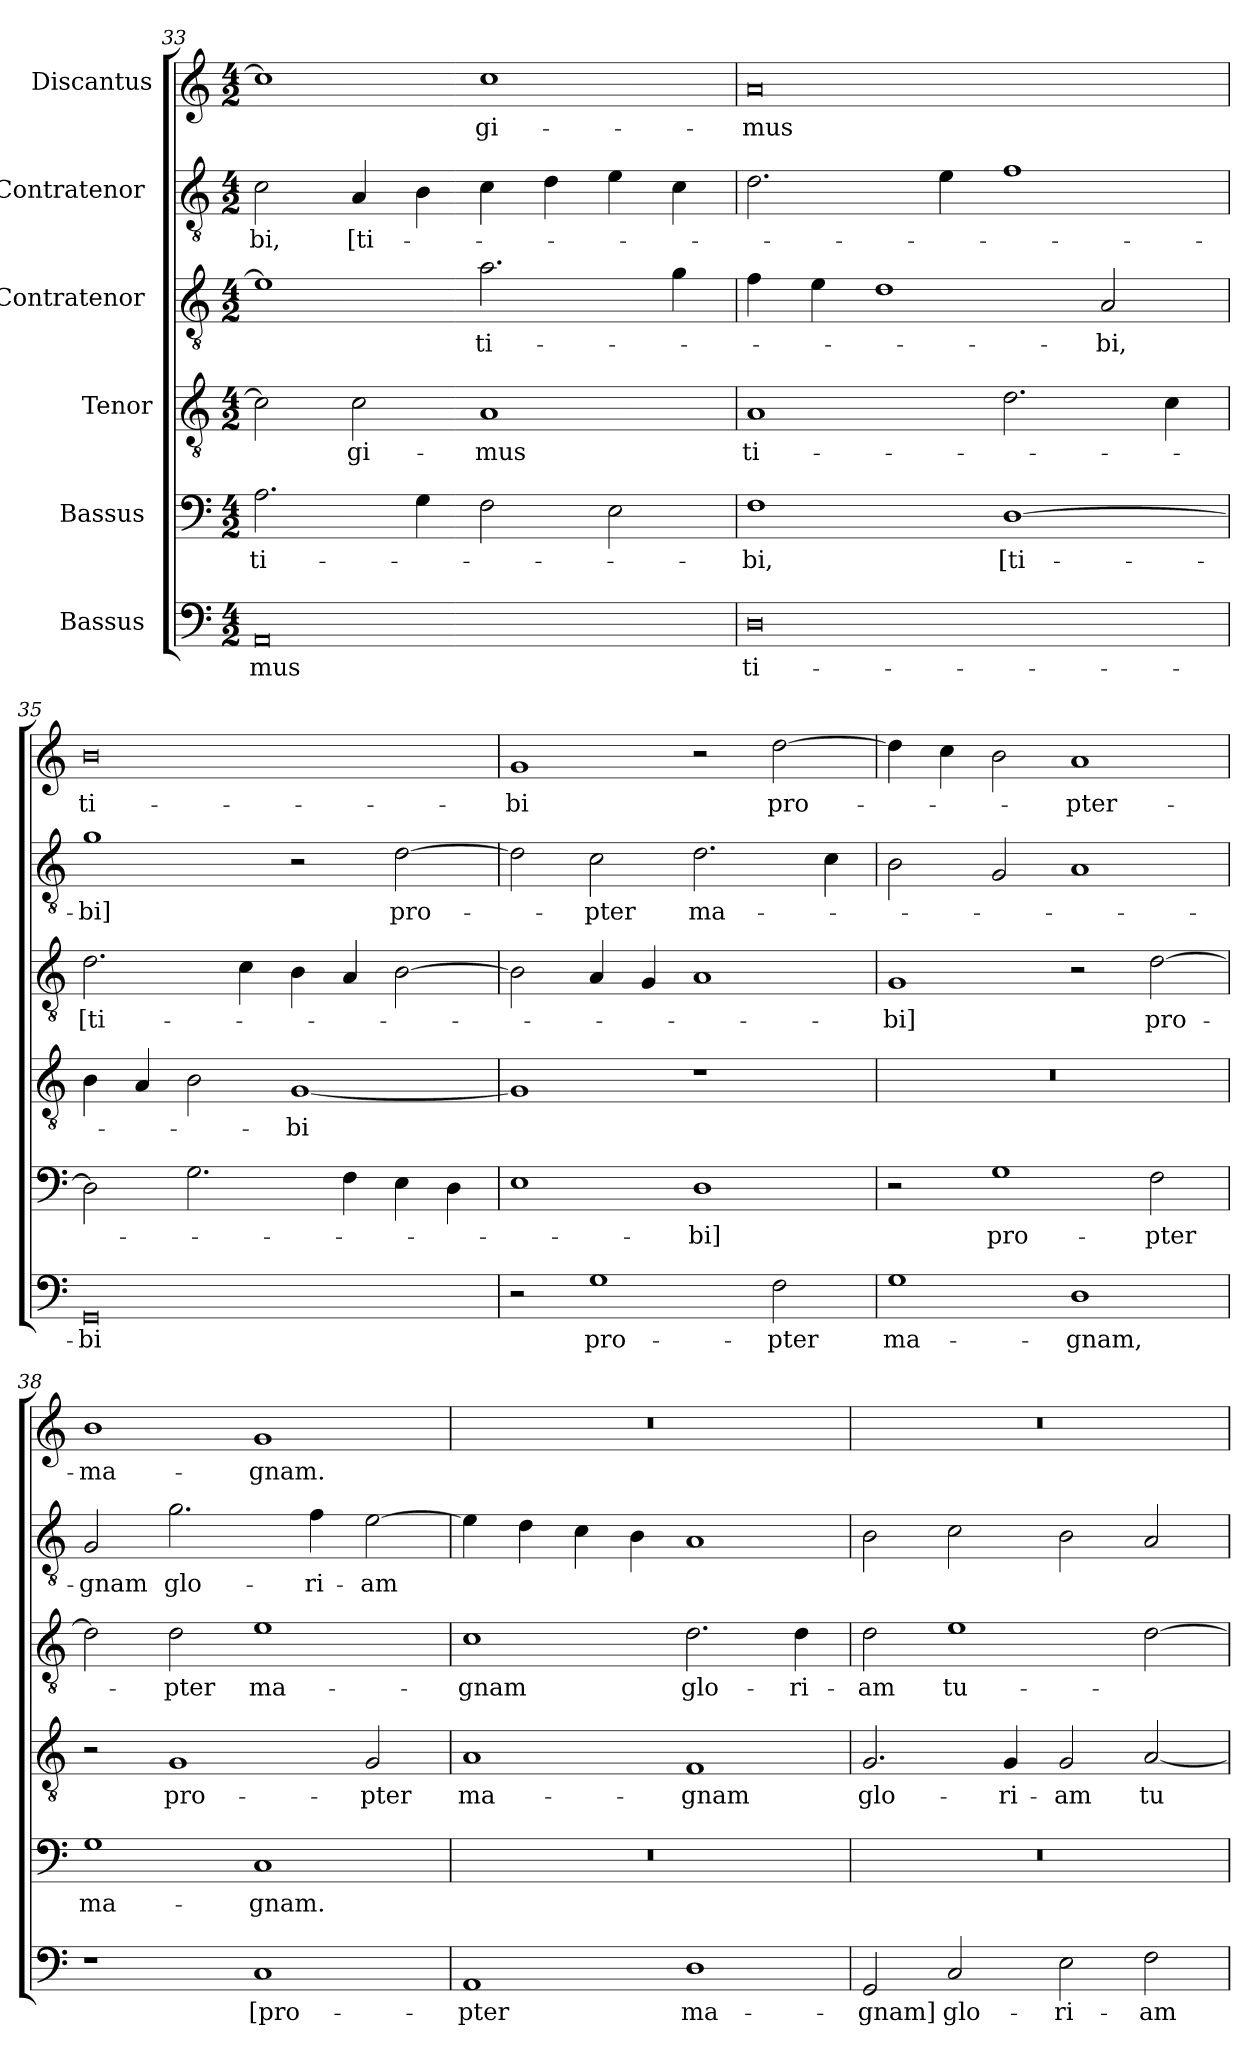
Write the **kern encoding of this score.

**kern	**text	**kern	**text	**kern	**text	**kern	**text	**kern	**text	**kern	**text
*part6	*part6	*part5	*part5	*part4	*part4	*part3	*part3	*part2	*part2	*part1	*part1
*staff6	*staff6	*staff5	*staff5	*staff4	*staff4	*staff3	*staff3	*staff2	*staff2	*staff1	*staff1
*I"Bassus [2]	*	*I"Bassus [1]	*	*I"Tenor	*	*I"Contratenor [2]	*	*I"Contratenor [1]	*	*I"Discantus	*
*clefF4	*	*clefF4	*	*clefGv2	*	*clefGv2	*	*clefGv2	*	*clefG2	*
*k[]	*	*k[]	*	*k[]	*	*k[]	*	*k[]	*	*k[]	*
*M4/2	*	*M4/2	*	*M4/2	*	*M4/2	*	*M4/2	*	*M4/2	*
=33	=33	=33	=33	=33	=33	=33	=33	=33	=33	=33	=33
0AA/	-mus	2.A\	ti-	2c\]	.	1e\]	.	2c\	-bi,	1cc\]	.
.	.	.	.	2c\	-gi-	.	.	4A/	[ti-	.	.
.	.	4G\	.	.	.	.	.	4B\	.	.	.
.	.	2F\	.	1A/	-mus	2.a\	ti-	4c\	.	1cc\	-gi-
.	.	.	.	.	.	.	.	4d\	.	.	.
.	.	2E\	.	.	.	.	.	4e\	.	.	.
.	.	.	.	.	.	4g\	.	4c\	.	.	.
=34	=34	=34	=34	=34	=34	=34	=34	=34	=34	=34	=34
0D\	ti-	1F\	-bi,	1A/	ti-	4f\	.	2.d\	.	0a/	-mus
.	.	.	.	.	.	4e\	.	.	.	.	.
.	.	.	.	.	.	1d\	.	.	.	.	.
.	.	.	.	.	.	.	.	4e\	.	.	.
.	.	[1D\	[ti-	2.d\	.	.	.	1f\	.	.	.
.	.	.	.	.	.	2A/	-bi,	.	.	.	.
.	.	.	.	4c\	.	.	.	.	.	.	.
=35	=35	=35	=35	=35	=35	=35	=35	=35	=35	=35	=35
0GG/	-bi	2D\]	.	4B\	.	2.d\	[ti-	1g\	-bi]	0b\	ti-
.	.	.	.	4A/	.	.	.	.	.	.	.
.	.	2.G\	.	2B\	.	.	.	.	.	.	.
.	.	.	.	.	.	4c\	.	.	.	.	.
.	.	.	.	[1G/	-bi	4B\	.	2r	.	.	.
.	.	4F\	.	.	.	4A/	.	.	.	.	.
.	.	4E\	.	.	.	[2B\	.	[2d\	pro-	.	.
.	.	4D\	.	.	.	.	.	.	.	.	.
=36	=36	=36	=36	=36	=36	=36	=36	=36	=36	=36	=36
2r	.	1E\	.	1G/]	.	2B\]	.	2d\]	.	1g/	-bi
1G\	pro-	.	.	.	.	4A/	.	2c\	-pter	.	.
.	.	.	.	.	.	4G/	.	.	.	.	.
.	.	1D\	-bi]	1r	.	1A/	.	2.d\	ma-	2r	.
2F\	-pter	.	.	.	.	.	.	.	.	[2dd\	pro-
.	.	.	.	.	.	.	.	4c\	.	.	.
=37	=37	=37	=37	=37	=37	=37	=37	=37	=37	=37	=37
1G\	ma-	2r	.	0r	.	1G/	-bi]	2B\	.	4dd\]	.
.	.	.	.	.	.	.	.	.	.	4cc\	.
.	.	1G\	pro-	.	.	.	.	2G/	.	2b\	.
1D\	-gnam,	.	.	.	.	2r	.	1A/	.	1a/	-pter-
.	.	2F\	-pter	.	.	[2d\	pro-	.	.	.	.
=38	=38	=38	=38	=38	=38	=38	=38	=38	=38	=38	=38
1r	.	1G\	ma-	2r	.	2d\]	.	2G/	-gnam	1b\	-ma-
.	.	.	.	1G/	pro-	2d\	-pter	2.g\	glo-	.	.
1C/	[pro-	1C/	-gnam.	.	.	1e\	ma-	.	.	1g/	-gnam.
.	.	.	.	.	.	.	.	4f\	-ri-	.	.
.	.	.	.	2G/	-pter	.	.	[2e\	-am	.	.
=39	=39	=39	=39	=39	=39	=39	=39	=39	=39	=39	=39
1AA/	-pter	0r	.	1A/	ma-	1c\	-gnam	4e\]	.	0r	.
.	.	.	.	.	.	.	.	4d\	.	.	.
.	.	.	.	.	.	.	.	4c\	.	.	.
.	.	.	.	.	.	.	.	4B\	.	.	.
1D\	ma-	.	.	1F/	-gnam	2.d\	glo-	1A/	.	.	.
.	.	.	.	.	.	4d\	-ri-	.	.	.	.
=40	=40	=40	=40	=40	=40	=40	=40	=40	=40	=40	=40
2GG/	-gnam]	0r	.	2.G/	glo-	2d\	-am	2B\	.	0r	.
2C/	glo-	.	.	.	.	1e\	tu-	2c\	.	.	.
.	.	.	.	4G/	-ri-	.	.	.	.	.	.
2E\	-ri-	.	.	2G/	-am	.	.	2B\	.	.	.
2F\	-am	.	.	[2A/	tu-	[2d\	.	2A/	.	.	.
=	=	=	=	=	=	=	=	=	=	=	=
*-	*-	*-	*-	*-	*-	*-	*-	*-	*-	*-	*-
